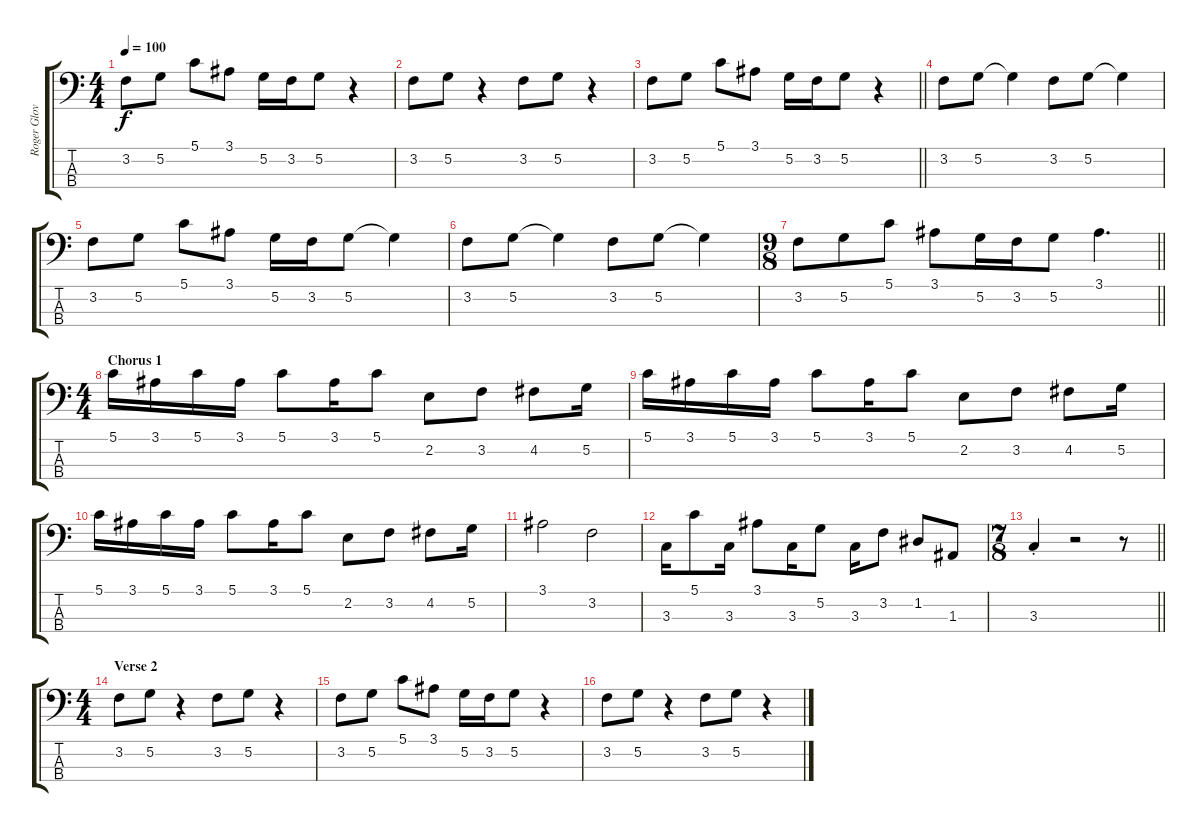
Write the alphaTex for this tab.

\track ("Roger Glover - Bass" "Roger Glov") {instrument electricbasspick}
\staff {score tabs}
\tuning (G2 D2 A1 E1) {hide}
\ts (4 4)
\tempo 100
\clef f4
\ks c
3.2.8{dy f} 5.2.8 5.1.8 3.1.8 5.2.16 3.2.16 5.2.8 r.4 |
3.2.8 5.2.8 r.4 3.2.8 5.2.8 r.4 |
\barLineRight lightlight
3.2.8 5.2.8 5.1.8 3.1.8 5.2.16 3.2.16 5.2.8 r.4 |
3.2.8 5.2.8 5.2{t}.4 3.2.8 5.2.8 5.2{t}.4 |
3.2.8 5.2.8 5.1.8 3.1.8 5.2.16 3.2.16 5.2.8 5.2{t}.4 |
3.2.8 5.2.8 5.2{t}.4 3.2.8 5.2.8 5.2{t}.4 |
\ts (9 8)
\barLineRight lightlight
3.2.8 5.2.8 5.1.8 3.1.8 5.2.16 3.2.16 5.2.8 3.1.4{d} |
\ts (4 4)
\section ("" "Chorus 1")
5.1.16 3.1.16 5.1.16 3.1.16 5.1.8 3.1.16 5.1.8 2.2.8 3.2.8 4.2.8 5.2.16 |
5.1.16 3.1.16 5.1.16 3.1.16 5.1.8 3.1.16 5.1.8 2.2.8 3.2.8 4.2.8 5.2.16 |
5.1.16 3.1.16 5.1.16 3.1.16 5.1.8 3.1.16 5.1.8 2.2.8 3.2.8 4.2.8 5.2.16 |
3.1.2 3.2.2 |
3.3.16 5.1.8 3.3.16 3.1.8 3.3.16 5.2.8 3.3.16 3.2.8 1.2.8 1.3.8 |
\ts (7 8)
\barLineRight lightlight
3.3{st}.4 r.2 r.8 |
\ts (4 4)
\section ("" "Verse 2")
3.2.8 5.2.8 r.4 3.2.8 5.2.8 r.4 |
3.2.8 5.2.8 5.1.8 3.1.8 5.2.16 3.2.16 5.2.8 r.4 |
3.2.8 5.2.8 r.4 3.2.8 5.2.8 r.4
